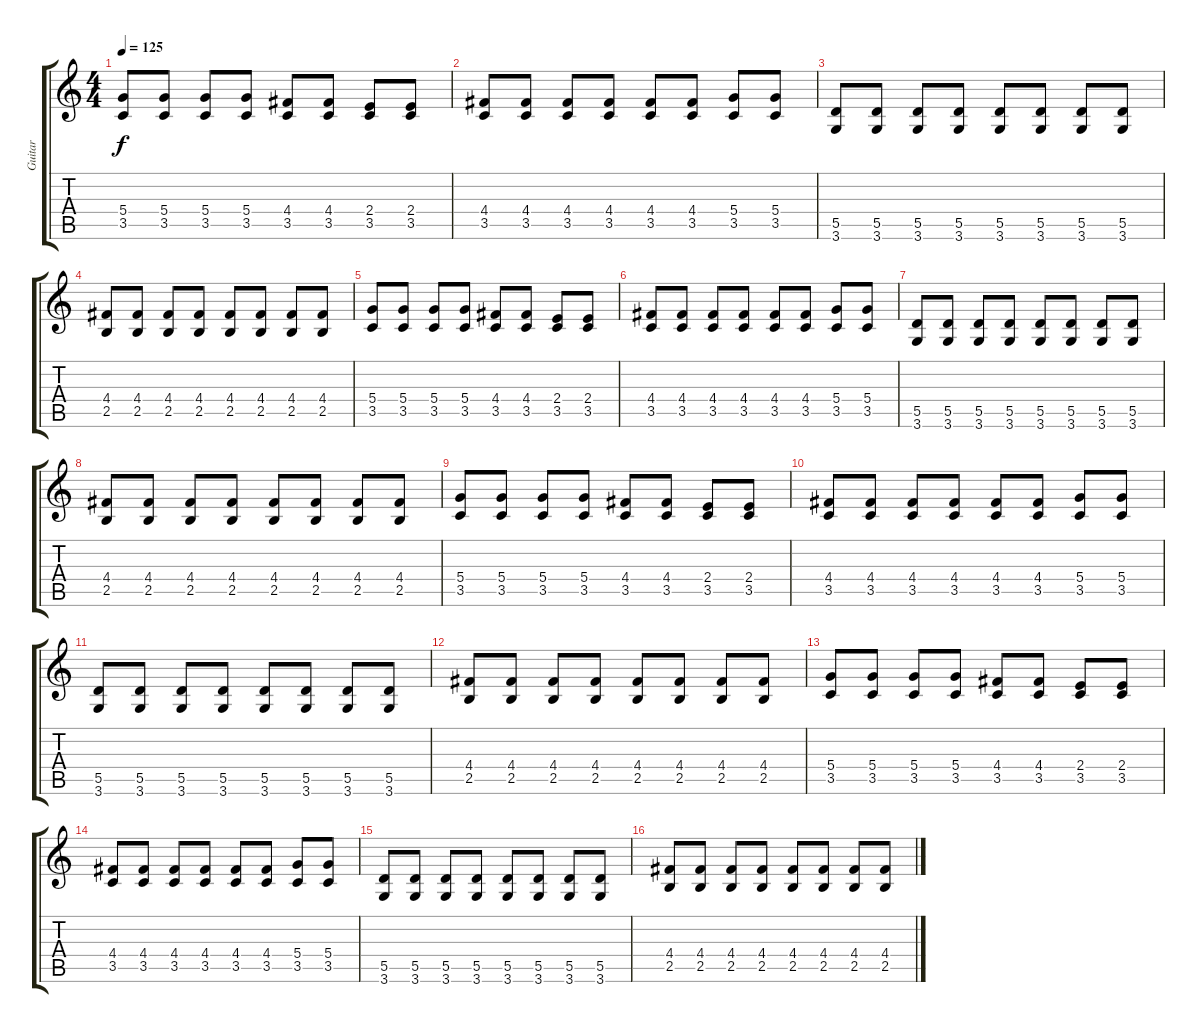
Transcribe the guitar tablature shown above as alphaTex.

\track ("Guitar" "Guitar") {instrument distortionguitar}
\staff {score tabs}
\tuning (E4 B3 G3 D3 A2 E2) {hide}
\ts (4 4)
\tempo 125
\clef g2
\ks c
(5.4 3.5).8{dy f instrument distortionguitar} (5.4 3.5).8 (5.4 3.5).8 (5.4 3.5).8 (4.4 3.5).8 (4.4 3.5).8 (2.4 3.5).8 (2.4 3.5).8 |
(4.4 3.5).8 (4.4 3.5).8 (4.4 3.5).8 (4.4 3.5).8 (4.4 3.5).8 (4.4 3.5).8 (5.4 3.5).8 (5.4 3.5).8 |
(5.5 3.6).8 (5.5 3.6).8 (5.5 3.6).8 (5.5 3.6).8 (5.5 3.6).8 (5.5 3.6).8 (5.5 3.6).8 (5.5 3.6).8 |
(4.4 2.5).8 (4.4 2.5).8 (4.4 2.5).8 (4.4 2.5).8 (4.4 2.5).8 (4.4 2.5).8 (4.4 2.5).8 (4.4 2.5).8 |
(5.4 3.5).8 (5.4 3.5).8 (5.4 3.5).8 (5.4 3.5).8 (4.4 3.5).8 (4.4 3.5).8 (2.4 3.5).8 (2.4 3.5).8 |
(4.4 3.5).8 (4.4 3.5).8 (4.4 3.5).8 (4.4 3.5).8 (4.4 3.5).8 (4.4 3.5).8 (5.4 3.5).8 (5.4 3.5).8 |
(5.5 3.6).8 (5.5 3.6).8 (5.5 3.6).8 (5.5 3.6).8 (5.5 3.6).8 (5.5 3.6).8 (5.5 3.6).8 (5.5 3.6).8 |
(4.4 2.5).8 (4.4 2.5).8 (4.4 2.5).8 (4.4 2.5).8 (4.4 2.5).8 (4.4 2.5).8 (4.4 2.5).8 (4.4 2.5).8 |
(5.4 3.5).8 (5.4 3.5).8 (5.4 3.5).8 (5.4 3.5).8 (4.4 3.5).8 (4.4 3.5).8 (2.4 3.5).8 (2.4 3.5).8 |
(4.4 3.5).8 (4.4 3.5).8 (4.4 3.5).8 (4.4 3.5).8 (4.4 3.5).8 (4.4 3.5).8 (5.4 3.5).8 (5.4 3.5).8 |
(5.5 3.6).8 (5.5 3.6).8 (5.5 3.6).8 (5.5 3.6).8 (5.5 3.6).8 (5.5 3.6).8 (5.5 3.6).8 (5.5 3.6).8 |
(4.4 2.5).8 (4.4 2.5).8 (4.4 2.5).8 (4.4 2.5).8 (4.4 2.5).8 (4.4 2.5).8 (4.4 2.5).8 (4.4 2.5).8 |
(5.4 3.5).8 (5.4 3.5).8 (5.4 3.5).8 (5.4 3.5).8 (4.4 3.5).8 (4.4 3.5).8 (2.4 3.5).8 (2.4 3.5).8 |
(4.4 3.5).8 (4.4 3.5).8 (4.4 3.5).8 (4.4 3.5).8 (4.4 3.5).8 (4.4 3.5).8 (5.4 3.5).8 (5.4 3.5).8 |
(5.5 3.6).8 (5.5 3.6).8 (5.5 3.6).8 (5.5 3.6).8 (5.5 3.6).8 (5.5 3.6).8 (5.5 3.6).8 (5.5 3.6).8 |
(4.4 2.5).8 (4.4 2.5).8 (4.4 2.5).8 (4.4 2.5).8 (4.4 2.5).8 (4.4 2.5).8 (4.4 2.5).8 (4.4 2.5).8
